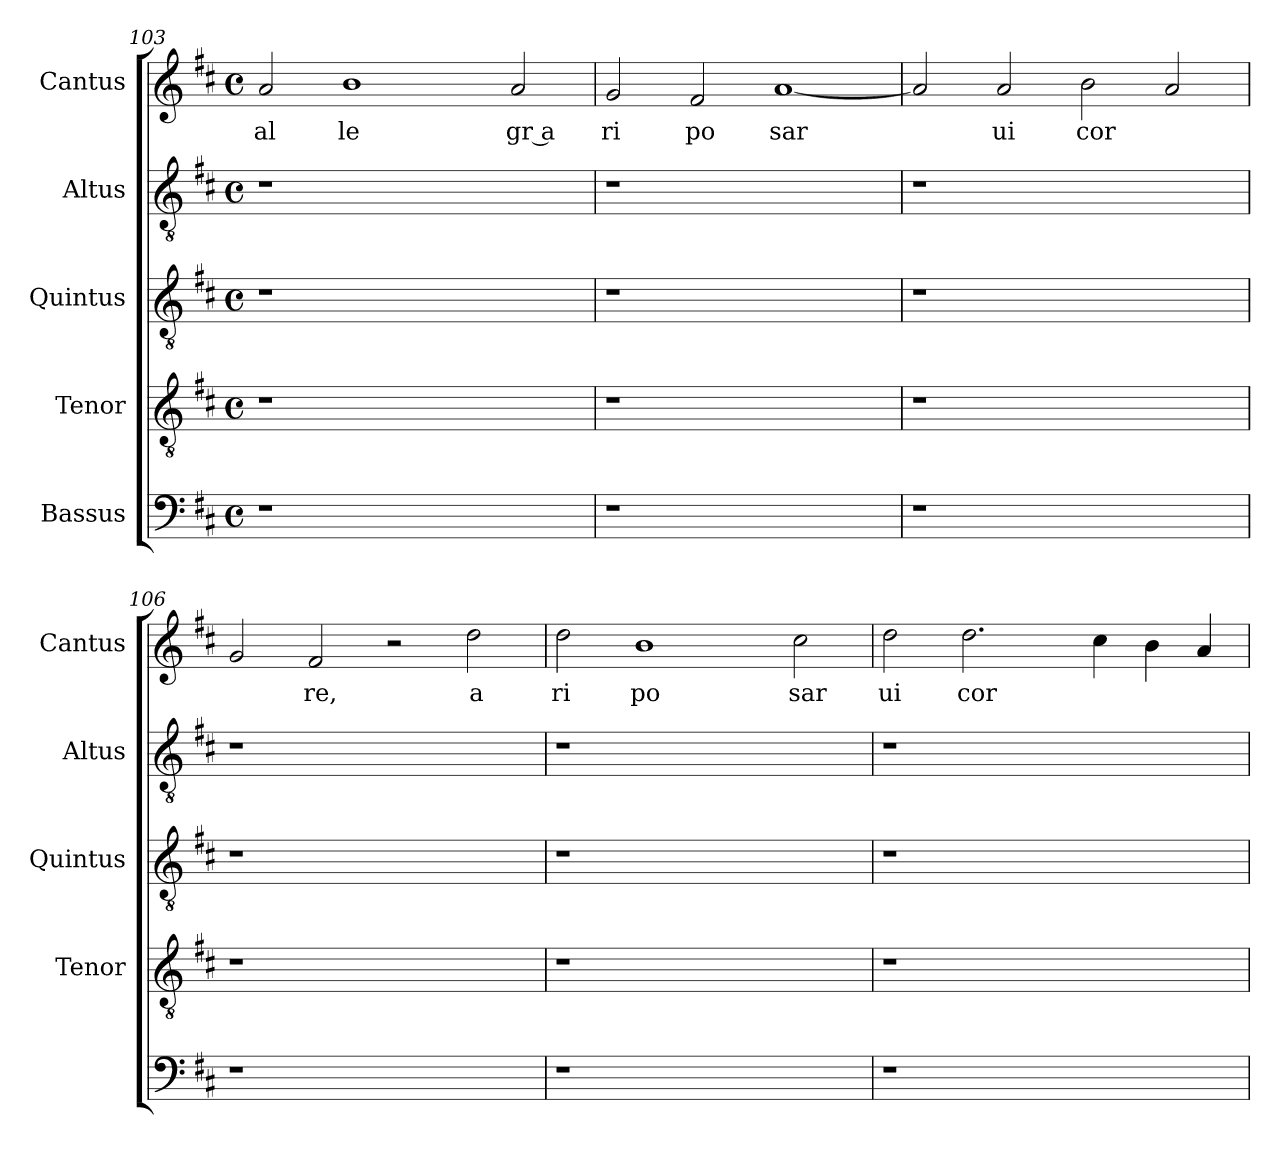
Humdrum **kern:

**kern	**kern	**kern	**kern	**kern	**text
*part5	*part4	*part3	*part2	*part1	*part1
*staff5	*staff4	*staff3	*staff2	*staff1	*staff1
*I"Bassus	*I"Tenor	*I"Quintus	*I"Altus	*I"Cantus	*
*	*I'Tenor	*I'Quintus	*I'Altus	*I'Cantus	*
!!LO:LB:g=z
*clefF4	*clefGv2	*clefGv2	*clefGv2	*clefG2	*
*k[f#c#]	*k[f#c#]	*k[f#c#]	*k[f#c#]	*k[f#c#]	*
*D:	*D:	*D:	*D:	*D:	*
*M4/4	*M4/4	*M4/4	*M4/4	*M4/4	*
*met(c)	*met(c)	*met(c)	*met(c)	*met(c)	*
=103	=103	=103	=103	=103	=103
!	!	!	!	!	!LO:LY:b
1r	1r	1r	1r	2a/	al
!	!	!	!	!	!LO:LY:b
.	.	.	.	1b	le
1ryy	1ryy	1ryy	1ryy	.	.
!	!	!	!	!	!LO:LY:b:rj
.	.	.	.	2a/	gr a
=104	=104	=104	=104	=104	=104
!	!	!	!	!	!LO:LY:b
1r	1r	1r	1r	2g/	ri
!	!	!	!	!	!LO:LY:b
.	.	.	.	2f#/	po
!	!	!	!	!	!LO:LY:b
1ryy	1ryy	1ryy	1ryy	[<1a	sar
=105	=105	=105	=105	=105	=105
1r	1r	1r	1r	2a/]	.
!	!	!	!	!	!LO:LY:b
.	.	.	.	2a/	ui
!	!	!	!	!	!LO:LY:b
1ryy	1ryy	1ryy	1ryy	2b\	cor
.	.	.	.	2a/	.
=106	=106	=106	=106	=106	=106
1r	1r	1r	1r	2g/	.
!	!	!	!	!	!LO:LY:b
.	.	.	.	2f#/	re,
1ryy	1ryy	1ryy	1ryy	2r	.
!	!	!	!	!	!LO:LY:b
.	.	.	.	2dd\	a
=107	=107	=107	=107	=107	=107
!	!	!	!	!	!LO:LY:b
1r	1r	1r	1r	2dd\	ri
!	!	!	!	!	!LO:LY:b
.	.	.	.	1b	po
1ryy	1ryy	1ryy	1ryy	.	.
!	!	!	!	!	!LO:LY:b
.	.	.	.	2cc#\	sar
=108	=108	=108	=108	=108	=108
!	!	!	!	!	!LO:LY:b
1r	1r	1r	1r	2dd\	ui
!	!	!	!	!	!LO:LY:b
.	.	.	.	2.dd\	cor
1ryy	1ryy	1ryy	1ryy	.	.
.	.	.	.	4cc#\	.
.	.	.	.	4b\	.
.	.	.	.	4a/	.
=	=	=	=	=	=
*-	*-	*-	*-	*-	*-
